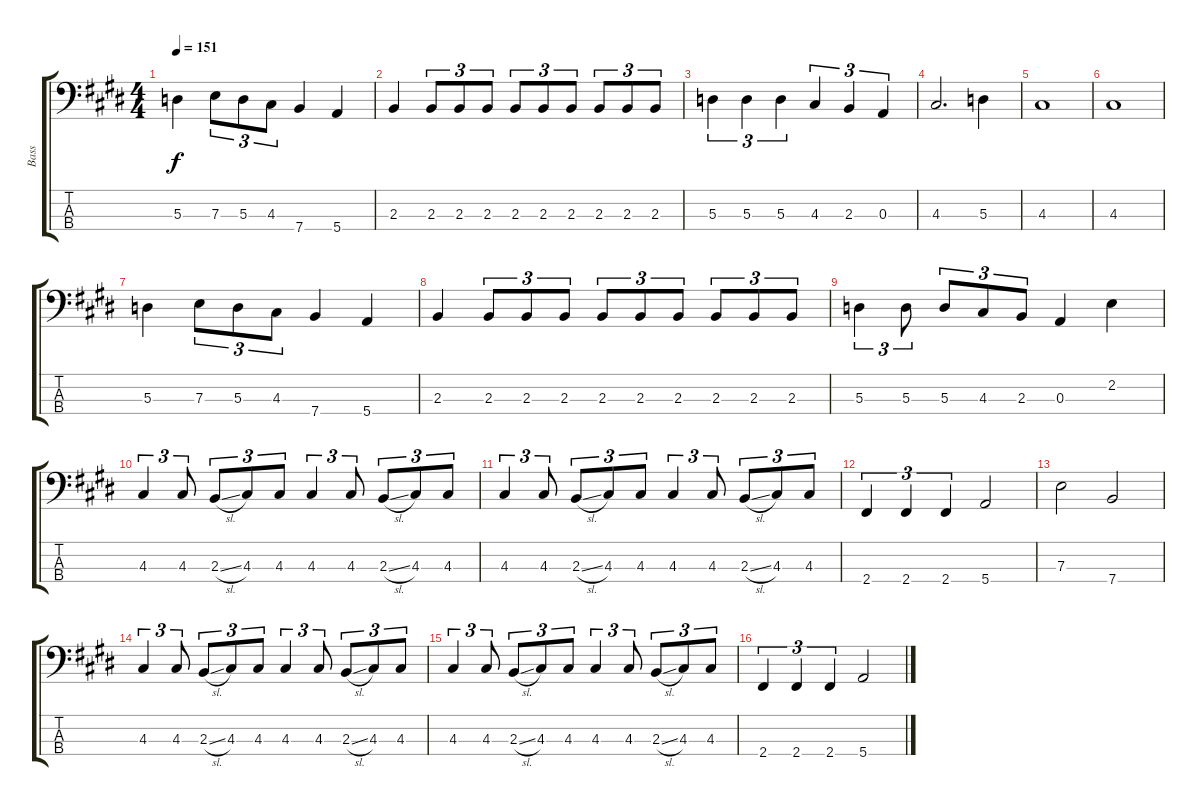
\track ("Bass" "Bass") {instrument electricbassfinger}
\staff {score tabs}
\tuning (G2 D2 A1 E1) {hide}
\ts (4 4)
\tempo 151
\clef f4
\ks e
5.3.4{dy f} 7.3.8{tu (3 2)} 5.3.8{tu (3 2)} 4.3.8{tu (3 2)} 7.4.4 5.4.4 |
2.3.4 2.3.8{tu (3 2)} 2.3.8{tu (3 2)} 2.3.8{tu (3 2)} 2.3.8{tu (3 2)} 2.3.8{tu (3 2)} 2.3.8{tu (3 2)} 2.3.8{tu (3 2)} 2.3.8{tu (3 2)} 2.3.8{tu (3 2)} |
5.3.4{tu (3 2)} 5.3.4{tu (3 2)} 5.3.4{tu (3 2)} 4.3.4{tu (3 2)} 2.3.4{tu (3 2)} 0.3.4{tu (3 2)} |
4.3.2{d} 5.3.4 |
4.3.1 |
4.3.1 |
5.3.4 7.3.8{tu (3 2)} 5.3.8{tu (3 2)} 4.3.8{tu (3 2)} 7.4.4 5.4.4 |
2.3.4 2.3.8{tu (3 2)} 2.3.8{tu (3 2)} 2.3.8{tu (3 2)} 2.3.8{tu (3 2)} 2.3.8{tu (3 2)} 2.3.8{tu (3 2)} 2.3.8{tu (3 2)} 2.3.8{tu (3 2)} 2.3.8{tu (3 2)} |
5.3.4{tu (3 2)} 5.3.8{tu (3 2)} 5.3.8{tu (3 2)} 4.3.8{tu (3 2)} 2.3.8{tu (3 2)} 0.3.4 2.2.4 |
4.3.4{tu (3 2)} 4.3.8{tu (3 2)} 2.3{sl}.8{tu (3 2)} 4.3.8{tu (3 2)} 4.3.8{tu (3 2)} 4.3.4{tu (3 2)} 4.3.8{tu (3 2)} 2.3{sl}.8{tu (3 2)} 4.3.8{tu (3 2)} 4.3.8{tu (3 2)} |
4.3.4{tu (3 2)} 4.3.8{tu (3 2)} 2.3{sl}.8{tu (3 2)} 4.3.8{tu (3 2)} 4.3.8{tu (3 2)} 4.3.4{tu (3 2)} 4.3.8{tu (3 2)} 2.3{sl}.8{tu (3 2)} 4.3.8{tu (3 2)} 4.3.8{tu (3 2)} |
2.4.4{tu (3 2)} 2.4.4{tu (3 2)} 2.4.4{tu (3 2)} 5.4.2 |
7.3.2 7.4.2 |
4.3.4{tu (3 2)} 4.3.8{tu (3 2)} 2.3{sl}.8{tu (3 2)} 4.3.8{tu (3 2)} 4.3.8{tu (3 2)} 4.3.4{tu (3 2)} 4.3.8{tu (3 2)} 2.3{sl}.8{tu (3 2)} 4.3.8{tu (3 2)} 4.3.8{tu (3 2)} |
4.3.4{tu (3 2)} 4.3.8{tu (3 2)} 2.3{sl}.8{tu (3 2)} 4.3.8{tu (3 2)} 4.3.8{tu (3 2)} 4.3.4{tu (3 2)} 4.3.8{tu (3 2)} 2.3{sl}.8{tu (3 2)} 4.3.8{tu (3 2)} 4.3.8{tu (3 2)} |
2.4.4{tu (3 2)} 2.4.4{tu (3 2)} 2.4.4{tu (3 2)} 5.4.2
